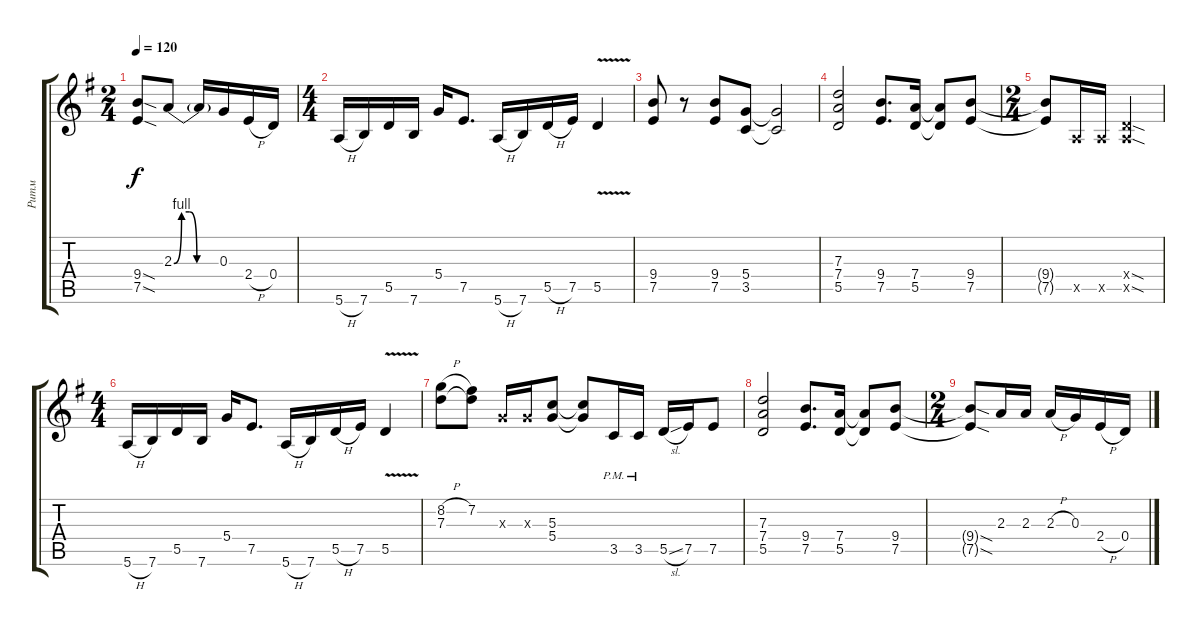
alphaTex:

\track ("Ритм " "Ритм ") {instrument distortionguitar}
\staff {score tabs}
\tuning (E4 B3 G3 D3 A2 E2) {hide}
\ts (2 4)
\tempo 120
\clef g2
\ks g
(9.4{sod t} 7.5{sod t}).8{dy f} 2.3{be (custom 0 0 10 4 20 4 30 0 60 0)}.8 2.3{t}.16 0.3.16 2.4{h}.16 0.4.16 |
\ts (4 4)
5.6{h}.16 7.6.16 5.5.16 7.6.16 5.4.16 7.5.8{d} 5.6{h}.16 7.6.16 5.5{h}.16 7.5.16 5.5{v}.4 |
(9.4 7.5).8 r.8 (9.4 7.5).8 (5.4 3.5).8 (5.4{t} 3.5{t}).2 |
(7.3 7.4 5.5).2 (9.4 7.5).8{d} (7.4 5.5).16 (7.4{t} 5.5{t}).8 (9.4 7.5).8 |
\ts (2 4)
(9.4{t} 7.5{t}).8 0.5{x}.16 0.5{x}.16 (0.4{sod x} 0.5{sod x}).4 |
\ts (4 4)
5.6{h}.16 7.6.16 5.5.16 7.6.16 5.4.16 7.5.8{d} 5.6{h}.16 7.6.16 5.5{h}.16 7.5.16 5.5{v}.4 |
(8.2{h} 7.3).8 (7.2 7.3{t}).8 0.3{x}.16 0.3{x}.16 (5.3 5.4).8 (5.3{t} 5.4{t}).8 3.5{pm}.16 3.5{pm}.16 5.5{sl}.16 7.5.16 7.5.8 |
(7.3 7.4 5.5).2 (9.4 7.5).8{d} (7.4 5.5).16 (7.4{t} 5.5{t}).8 (9.4 7.5).8 |
\ts (2 4)
(9.4{sod t} 7.5{sod t}).8 2.3.16 2.3.16 2.3{h}.16 0.3.16 2.4{h}.16 0.4.16
